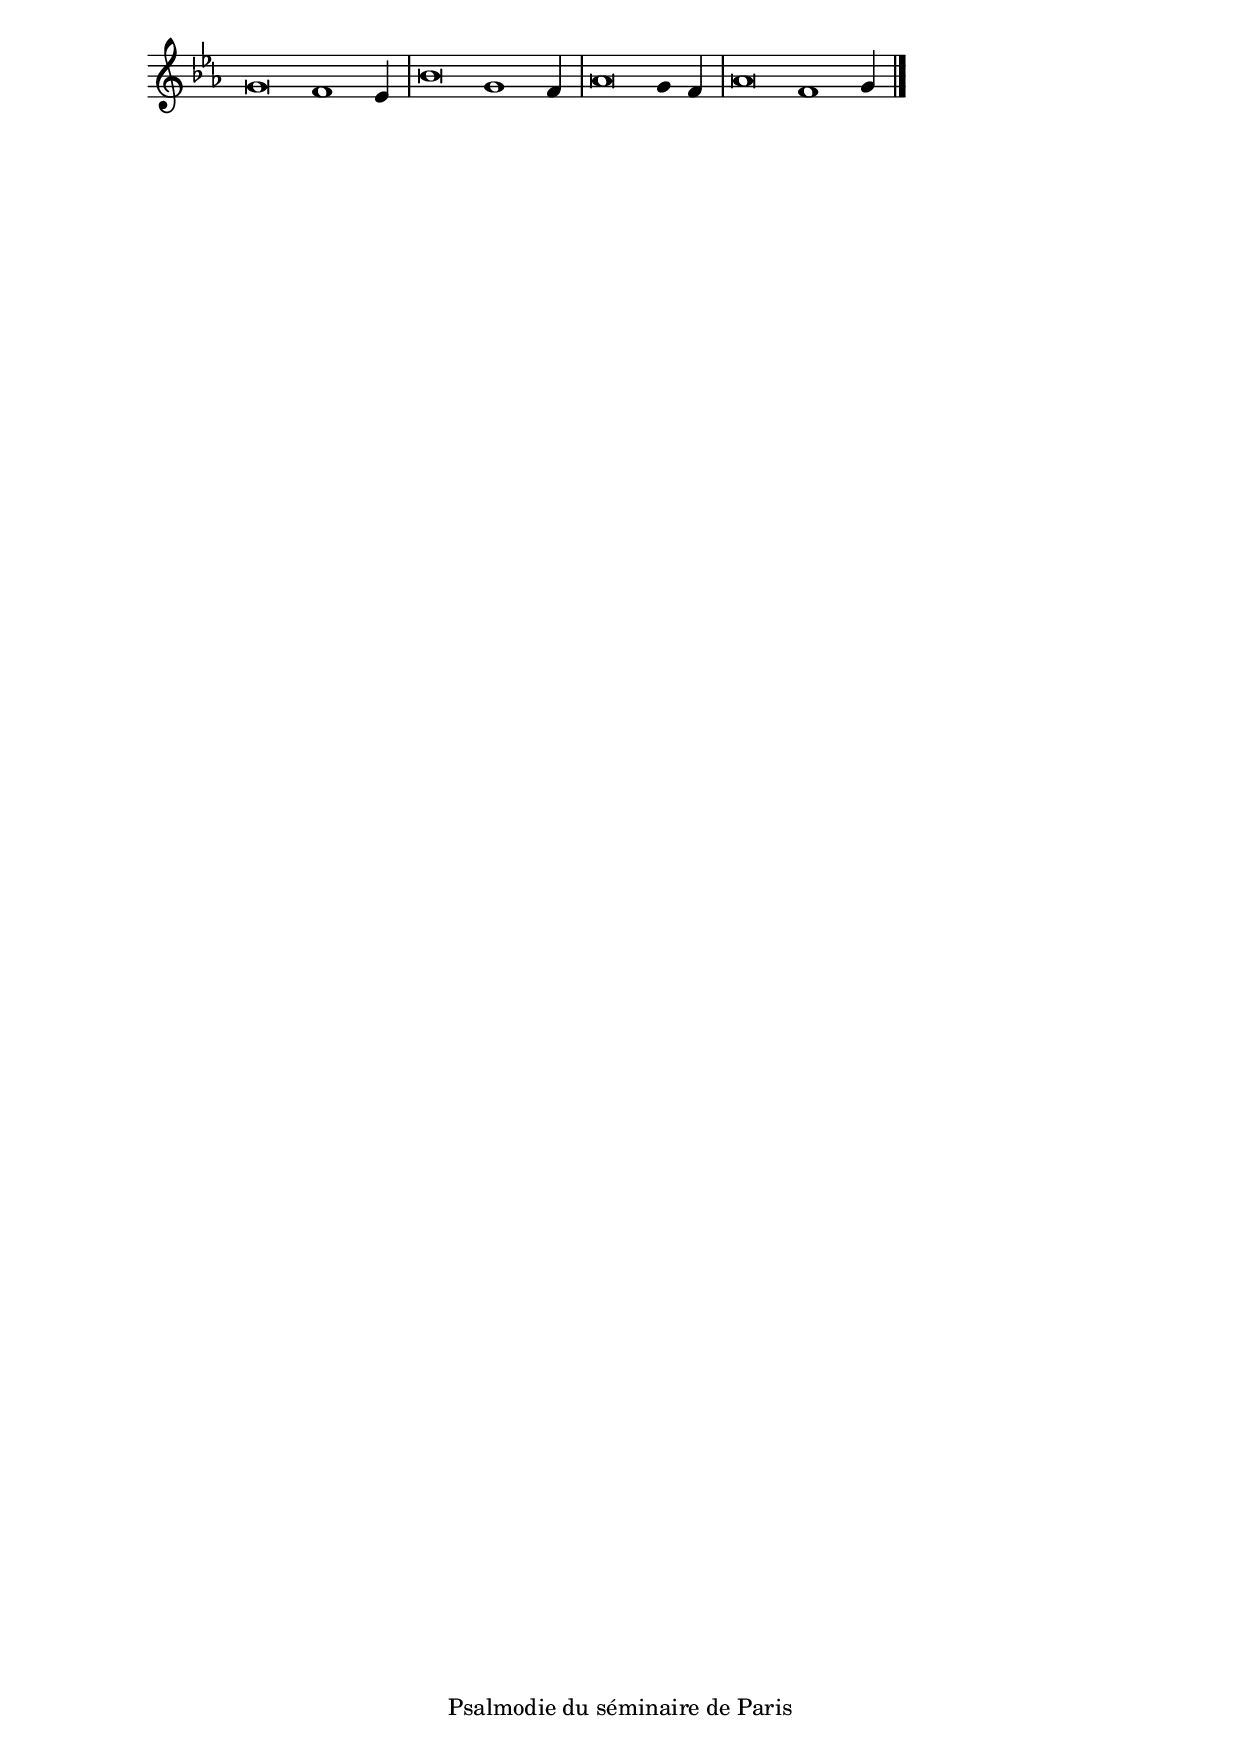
\version "2.20.0"
\language "italiano"

stemOff = \hide Staff.Stem
stemOn  = \undo \stemOff

\header {
  %title = "Psaume 148"
  %tagline = ##f
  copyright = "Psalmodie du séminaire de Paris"
}

\score {
  \new Staff \with { \remove "Time_signature_engraver" }
  \relative
  {
    \key mib \major
    \cadenzaOn
    \stemOff sol'\breve fa1 \stemOn mib4
    \bar "|"
    \stemOff sib'\breve sol1 \stemOn fa4
    \bar "|"
    \stemOff lab\breve sol4 \stemOn fa4
    \bar "|"
    \stemOff lab\breve fa1 \stemOn sol4
    \bar "|."
  }
}